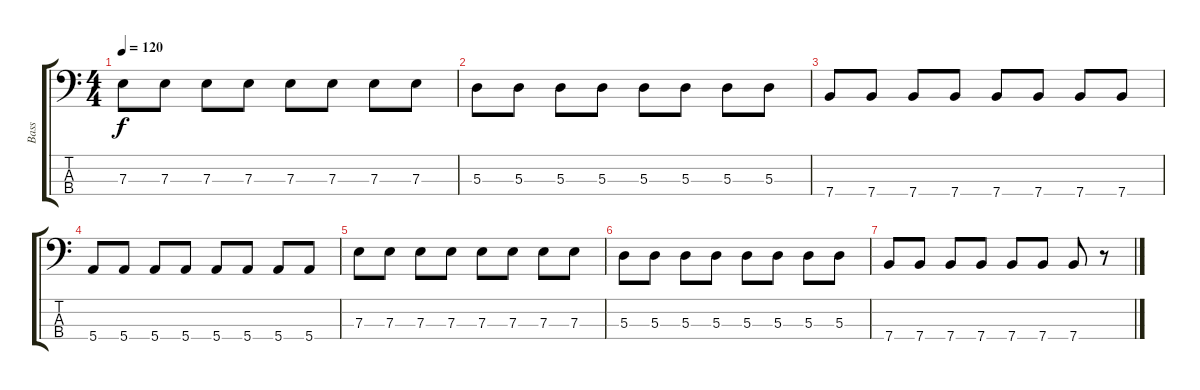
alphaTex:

\track ("Bass" "Bass") {instrument electricbassfinger}
\staff {score tabs}
\tuning (G2 D2 A1 E1) {hide}
\ts (4 4)
\tempo 120
\clef f4
\ks c
7.3.8{dy f} 7.3.8 7.3.8 7.3.8 7.3.8 7.3.8 7.3.8 7.3.8 |
5.3.8 5.3.8 5.3.8 5.3.8 5.3.8 5.3.8 5.3.8 5.3.8 |
7.4.8 7.4.8 7.4.8 7.4.8 7.4.8 7.4.8 7.4.8 7.4.8 |
5.4.8 5.4.8 5.4.8 5.4.8 5.4.8 5.4.8 5.4.8 5.4.8 |
7.3.8 7.3.8 7.3.8 7.3.8 7.3.8 7.3.8 7.3.8 7.3.8 |
5.3.8 5.3.8 5.3.8 5.3.8 5.3.8 5.3.8 5.3.8 5.3.8 |
7.4.8 7.4.8 7.4.8 7.4.8 7.4.8 7.4.8 7.4.8 r.8
